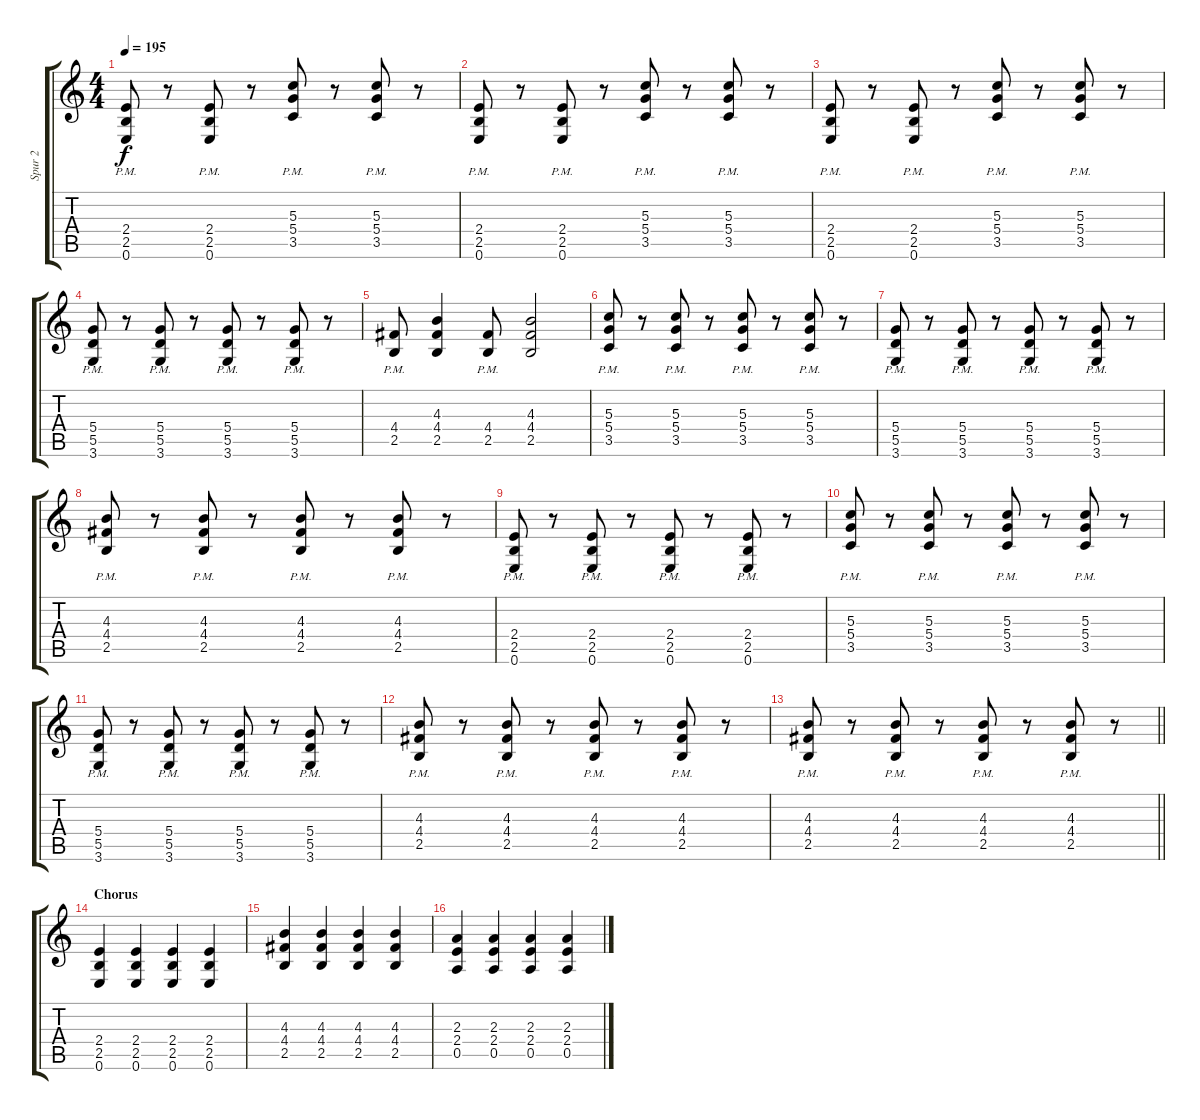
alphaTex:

\track ("Spur 2" "Spur 2") {instrument overdrivenguitar}
\staff {score tabs}
\tuning (E4 B3 G3 D3 A2 E2) {hide}
\ts (4 4)
\tempo 195
\clef g2
\ks c
(2.4{pm} 2.5{pm} 0.6{pm}).8{dy f} r.8 (2.4{pm} 2.5{pm} 0.6{pm}).8 r.8 (5.3{pm} 5.4{pm} 3.5{pm}).8 r.8 (5.3{pm} 5.4{pm} 3.5{pm}).8 r.8 |
(2.4{pm} 2.5{pm} 0.6{pm}).8 r.8 (2.4{pm} 2.5{pm} 0.6{pm}).8 r.8 (5.3{pm} 5.4{pm} 3.5{pm}).8 r.8 (5.3{pm} 5.4{pm} 3.5{pm}).8 r.8 |
(2.4{pm} 2.5{pm} 0.6{pm}).8 r.8 (2.4{pm} 2.5{pm} 0.6{pm}).8 r.8 (5.3{pm} 5.4{pm} 3.5{pm}).8 r.8 (5.3{pm} 5.4{pm} 3.5{pm}).8 r.8 |
(5.4{pm} 5.5{pm} 3.6{pm}).8 r.8 (5.4{pm} 5.5{pm} 3.6{pm}).8 r.8 (5.4{pm} 5.5{pm} 3.6).8 r.8 (5.4{pm} 5.5{pm} 3.6).8 r.8 |
(4.4{pm} 2.5{pm}).8 (4.3 4.4 2.5).4 (4.4{pm} 2.5{pm}).8 (4.3 4.4 2.5).2 |
(5.3{pm} 5.4{pm} 3.5{pm}).8 r.8 (5.3{pm} 5.4{pm} 3.5{pm}).8 r.8 (5.3{pm} 5.4{pm} 3.5{pm}).8 r.8 (5.3{pm} 5.4{pm} 3.5{pm}).8 r.8 |
(5.4{pm} 5.5{pm} 3.6).8 r.8 (5.4{pm} 5.5{pm} 3.6).8 r.8 (5.4{pm} 5.5{pm} 3.6).8 r.8 (5.4{pm} 5.5{pm} 3.6).8 r.8 |
(4.3{pm} 4.4{pm} 2.5{pm}).8 r.8 (4.3{pm} 4.4{pm} 2.5{pm}).8 r.8 (4.3{pm} 4.4{pm} 2.5{pm}).8 r.8 (4.3{pm} 4.4{pm} 2.5{pm}).8 r.8 |
(2.4{pm} 2.5{pm} 0.6).8 r.8 (2.4{pm} 2.5{pm} 0.6).8 r.8 (2.4{pm} 2.5{pm} 0.6).8 r.8 (2.4{pm} 2.5{pm} 0.6).8 r.8 |
(5.3{pm} 5.4{pm} 3.5{pm}).8 r.8 (5.3{pm} 5.4{pm} 3.5{pm}).8 r.8 (5.3{pm} 5.4{pm} 3.5{pm}).8 r.8 (5.3{pm} 5.4{pm} 3.5{pm}).8 r.8 |
(5.4{pm} 5.5{pm} 3.6).8 r.8 (5.4{pm} 5.5{pm} 3.6).8 r.8 (5.4{pm} 5.5{pm} 3.6).8 r.8 (5.4{pm} 5.5{pm} 3.6).8 r.8 |
(4.3{pm} 4.4{pm} 2.5{pm}).8 r.8 (4.3{pm} 4.4{pm} 2.5{pm}).8 r.8 (4.3{pm} 4.4{pm} 2.5{pm}).8 r.8 (4.3{pm} 4.4{pm} 2.5{pm}).8 r.8 |
\barLineRight lightlight
(4.3{pm} 4.4{pm} 2.5{pm}).8 r.8 (4.3{pm} 4.4{pm} 2.5{pm}).8 r.8 (4.3{pm} 4.4{pm} 2.5{pm}).8 r.8 (4.3{pm} 4.4{pm} 2.5{pm}).8 r.8 |
\section ("" "Chorus")
(2.4 2.5 0.6).4 (2.4 2.5 0.6).4 (2.4 2.5 0.6).4 (2.4 2.5 0.6).4 |
(4.3 4.4 2.5).4 (4.3 4.4 2.5).4 (4.3 4.4 2.5).4 (4.3 4.4 2.5).4 |
(2.3 2.4 0.5).4 (2.3 2.4 0.5).4 (2.3 2.4 0.5).4 (2.3 2.4 0.5).4
